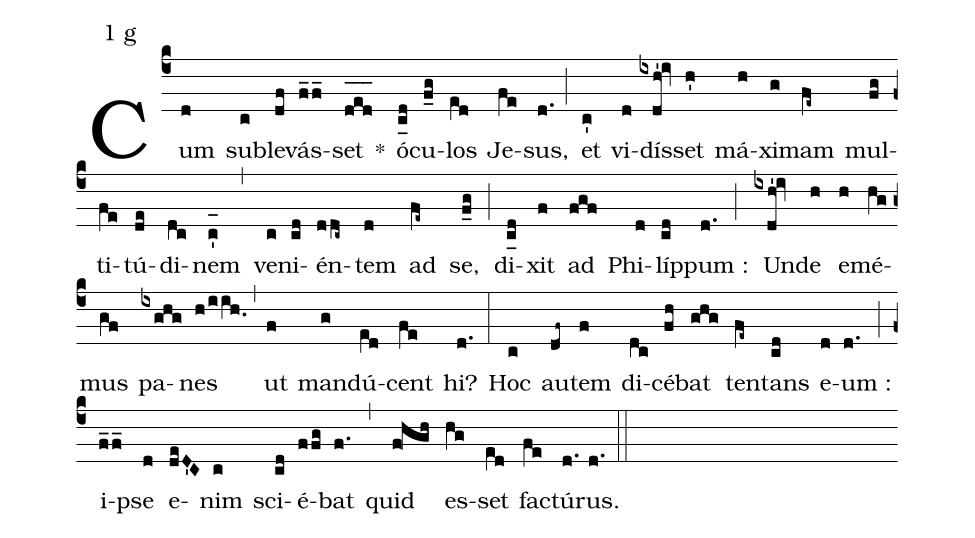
mode:1 g;
%%
(c4) Cum(d) sub(c)le(df)vás(f_2f_)set(d_[oh:h]e_[oh:h]d_[oh:h]) *() ó(c_[ll:1]d)cu(f_g)los(e[ll:1]d) Je(fe)sus,(d.) (;) et(c') vi(d)dís(ixdh'!iv)set(h') má(h)xi(g)mam(fe~) mul(fg)ti(fe)tú(de)di(dc)nem(c'_[oh:h]) (,) ve(c)ni(cd)én(ddc~)tem(d) ad(fe~) se,(f_g) (;) di(c_[ll:1]d)xit(f) ad(fgf) Phi(d)líp(cd)pum :(d.) (;) Un(ixdh'!iv)de(h) e(h)mé(hg)mus(gf) pa(ixghg)nes(h/iih.0) (,) ut(f) man(g)dú(e[ll:1]d)cent(fe) hi?(d.) (:) Hoc(c) au(df~)tem(f) di(dc)cé(fh)bat(ghg) ten(fe~)tans(cd) e(d)um :(d.) (;) i(f_2f_)pse(d) e(deD'C)nim(c) sci(cd)é(ffg)bat(f.) (,) quid(f!hgh) es(hg)set(e[ll:1]d) fa(fe)ctú(d.)rus.(d.) (::)
